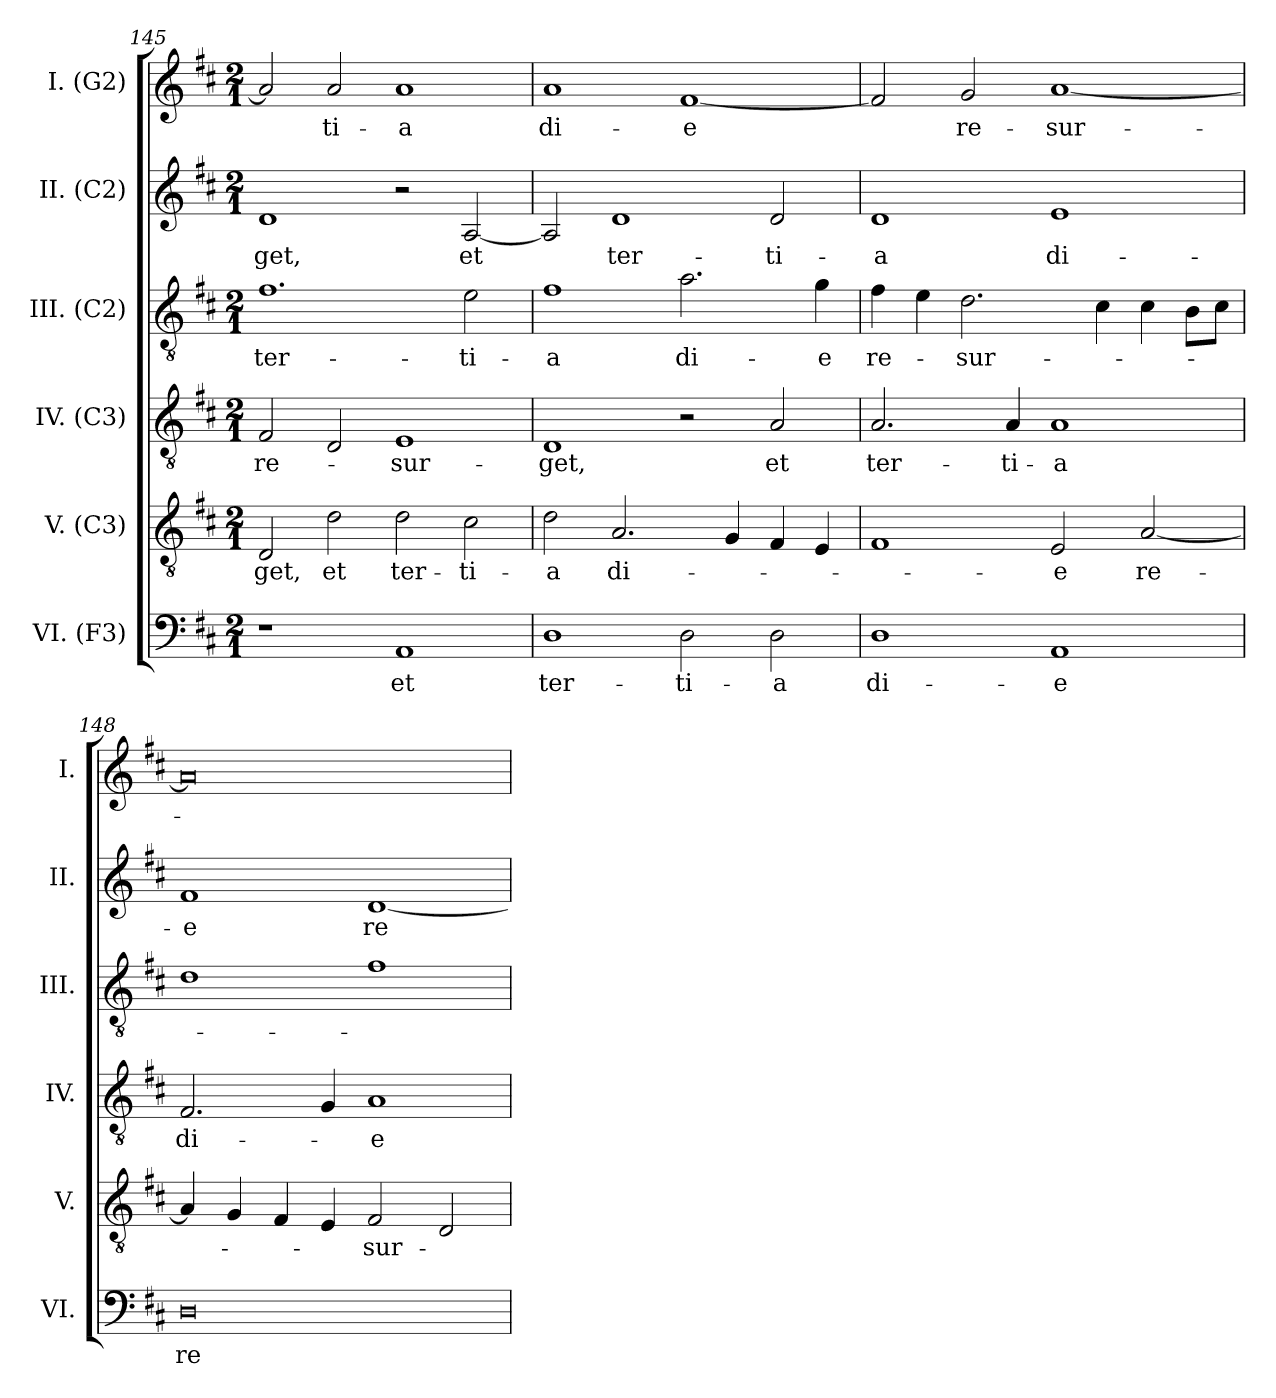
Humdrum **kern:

**kern	**text	**kern	**text	**kern	**text	**kern	**text	**kern	**text	**kern	**text
*part6	*part6	*part5	*part5	*part4	*part4	*part3	*part3	*part2	*part2	*part1	*part1
*staff6	*staff6	*staff5	*staff5	*staff4	*staff4	*staff3	*staff3	*staff2	*staff2	*staff1	*staff1
*I"VI. (F3)	*	*I"V. (C3)	*	*I"IV. (C3)	*	*I"III. (C2)	*	*I"II. (C2)	*	*I"I. (G2)	*
*I'VI.	*	*I'V.	*	*I'IV.	*	*I'III.	*	*I'II.	*	*I'I.	*
*clefF4	*	*clefGv2	*	*clefGv2	*	*clefGv2	*	*clefG2	*	*clefG2	*
*	*	*	*	*	*	*ITrd7c12	*	*	*	*	*
*k[f#c#]	*	*k[f#c#]	*	*k[f#c#]	*	*k[f#c#]	*	*k[f#c#]	*	*k[f#c#]	*
*D:	*	*D:	*	*D:	*	*D:	*	*D:	*	*D:	*
*M2/1	*	*M2/1	*	*M2/1	*	*M2/1	*	*M2/1	*	*M2/1	*
=145	=145	=145	=145	=145	=145	=145	=145	=145	=145	=145	=145
!	!	!	!LO:LY:b:color=#000000	!	!	!	!	!	!	!	!
!	!	!	!	!	!LO:LY:b:color=#000000	!	!	!	!	!	!
!	!	!	!	!	!	!	!LO:LY:b:color=#000000	!	!	!	!
!	!	!	!	!	!	!	!	!	!LO:LY:b:color=#000000	!	!
1r	.	2Di/	-get,	2F#i/	re-	1.F#i	ter-	1di	-get,	2ai/]	.
!	!	!	!LO:LY:b:color=#000000	!	!	!	!	!	!	!	!
!	!	!	!	!	!	!	!	!	!	!	!LO:LY:b:color=#000000
.	.	2di\	et	2Di/	.	.	.	.	.	2ai/	-ti-
!	!LO:LY:b:color=#000000	!	!	!	!	!	!	!	!	!	!
!	!	!	!LO:LY:b:color=#000000	!	!	!	!	!	!	!	!
!	!	!	!	!	!LO:LY:b:color=#000000	!	!	!	!	!	!
!	!	!	!	!	!	!	!	!	!	!	!LO:LY:b:color=#000000
1AAi	et	2di\	ter-	1Ei	-sur-	.	.	2r	.	1ai	-a
!	!	!	!LO:LY:b:color=#000000	!	!	!	!	!	!	!	!
!	!	!	!	!	!	!	!LO:LY:b:color=#000000	!	!	!	!
!	!	!	!	!	!	!	!	!	!LO:LY:b:color=#000000	!	!
.	.	2c#i\	-ti-	.	.	2Ei\	-ti-	[2Ai/	et	.	.
=146	=146	=146	=146	=146	=146	=146	=146	=146	=146	=146	=146
!	!LO:LY:b:color=#000000	!	!	!	!	!	!	!	!	!	!
!	!	!	!LO:LY:b:color=#000000	!	!	!	!	!	!	!	!
!	!	!	!	!	!LO:LY:b:color=#000000	!	!	!	!	!	!
!	!	!	!	!	!	!	!LO:LY:b:color=#000000	!	!	!	!
!	!	!	!	!	!	!	!	!	!	!	!LO:LY:b:color=#000000
1Di	ter-	2di\	-a	1Di	-get,	1F#i	-a	2Ai/]	.	1ai	di-
!	!	!	!LO:LY:b:color=#000000	!	!	!	!	!	!	!	!
!	!	!	!	!	!	!	!	!	!LO:LY:b:color=#000000	!	!
.	.	2.Ai/	di-	.	.	.	.	1di	ter-	.	.
!	!LO:LY:b:color=#000000	!	!	!	!	!	!	!	!	!	!
!	!	!	!	!	!	!	!LO:LY:b:color=#000000	!	!	!	!
!	!	!	!	!	!	!	!	!	!	!	!LO:LY:b:color=#000000
2Di\	-ti-	.	.	2r	.	2.Ai\	di-	.	.	[1f#i	-e
.	.	4Gi/	.	.	.	.	.	.	.	.	.
!	!LO:LY:b:color=#000000	!	!	!	!	!	!	!	!	!	!
!	!	!	!	!	!LO:LY:b:color=#000000	!	!	!	!	!	!
!	!	!	!	!	!	!	!	!	!LO:LY:b:color=#000000	!	!
2Di\	-a	4F#i/	.	2Ai/	et	.	.	2di/	-ti-	.	.
!	!	!	!	!	!	!	!LO:LY:b:color=#000000	!	!	!	!
.	.	4Ei/	.	.	.	4Gi\	-e	.	.	.	.
=147	=147	=147	=147	=147	=147	=147	=147	=147	=147	=147	=147
!	!LO:LY:b:color=#000000	!	!	!	!	!	!	!	!	!	!
!	!	!	!	!	!LO:LY:b:color=#000000	!	!	!	!	!	!
!	!	!	!	!	!	!	!LO:LY:b:color=#000000	!	!	!	!
!	!	!	!	!	!	!	!	!	!LO:LY:b:color=#000000	!	!
1Di	di-	1F#i	.	2.Ai/	ter-	4F#i\	re-	1di	-a	2f#i/]	.
.	.	.	.	.	.	4Ei\	.	.	.	.	.
!	!	!	!	!	!	!	!LO:LY:b:color=#000000	!	!	!	!
!	!	!	!	!	!	!	!	!	!	!	!LO:LY:b:color=#000000
.	.	.	.	.	.	2.Di\	-sur-	.	.	2gi/	re-
!	!	!	!	!	!LO:LY:b:color=#000000	!	!	!	!	!	!
.	.	.	.	4Ai/	-ti-	.	.	.	.	.	.
!	!LO:LY:b:color=#000000	!	!	!	!	!	!	!	!	!	!
!	!	!	!LO:LY:b:color=#000000	!	!	!	!	!	!	!	!
!	!	!	!	!	!LO:LY:b:color=#000000	!	!	!	!	!	!
!	!	!	!	!	!	!	!	!	!LO:LY:b:color=#000000	!	!
!	!	!	!	!	!	!	!	!	!	!	!LO:LY:b:color=#000000
1AAi	-e	2Ei/	-e	1Ai	-a	.	.	1ei	di-	[1ai	-sur-
.	.	.	.	.	.	4C#i\	.	.	.	.	.
!	!	!	!LO:LY:b:color=#000000	!	!	!	!	!	!	!	!
.	.	[2Ai/	re-	.	.	4C#i\	.	.	.	.	.
.	.	.	.	.	.	8BBi\L	.	.	.	.	.
.	.	.	.	.	.	8C#i\J	.	.	.	.	.
!!LO:LB:g=z
=148	=148	=148	=148	=148	=148	=148	=148	=148	=148	=148	=148
!	!LO:LY:b:color=#000000	!	!	!	!	!	!	!	!	!	!
!	!	!	!	!	!LO:LY:b:color=#000000	!	!	!	!	!	!
!	!	!	!	!	!	!	!	!	!LO:LY:b:color=#000000	!	!
0Di	re-	4Ai/]	.	2.F#i/	di-	1Di	.	1f#i	-e	0ai]	.
.	.	4Gi/	.	.	.	.	.	.	.	.	.
.	.	4F#i/	.	.	.	.	.	.	.	.	.
.	.	4Ei/	.	4Gi/	.	.	.	.	.	.	.
!	!	!	!LO:LY:b:color=#000000	!	!	!	!	!	!	!	!
!	!	!	!	!	!LO:LY:b:color=#000000	!	!	!	!	!	!
!	!	!	!	!	!	!	!	!	!LO:LY:b:color=#000000	!	!
.	.	2F#i/	-sur-	1Ai	-e	1F#i	.	[1di	re-	.	.
.	.	2Di/	.	.	.	.	.	.	.	.	.
=	=	=	=	=	=	=	=	=	=	=	=
*-	*-	*-	*-	*-	*-	*-	*-	*-	*-	*-	*-
